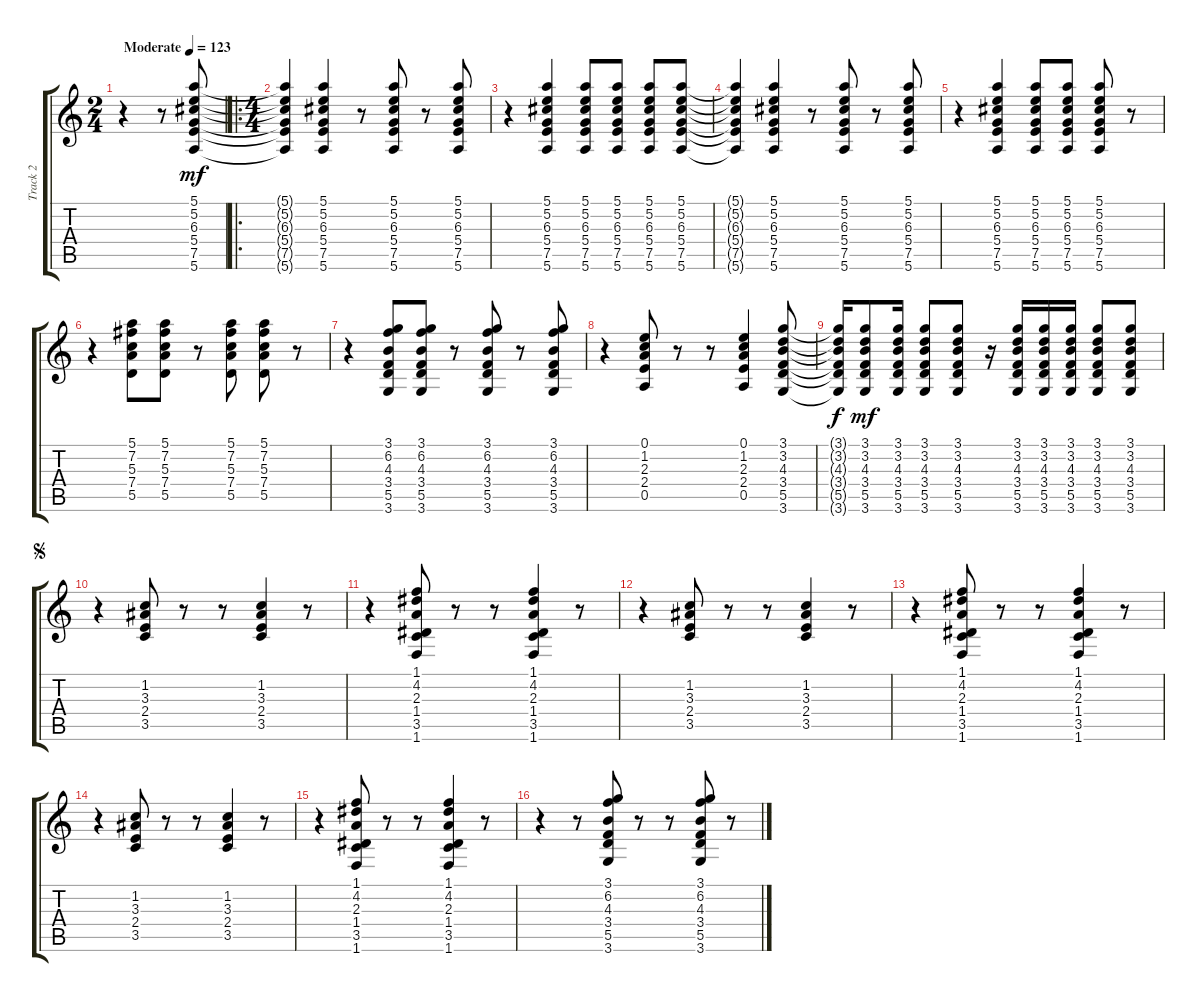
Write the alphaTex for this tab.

\track ("Track 2" "Track 2") {instrument electricguitarjazz}
\staff {score tabs}
\tuning (E4 B3 G3 D3 A2 E2) {hide}
\ts (2 4)
\tempo (123 "Moderate")
\clef g2
\ks c
r.4{dy mf instrument electricguitarjazz} r.8 (5.1 5.2 6.3 5.4 7.5 5.6).8 |
\ro
\ts (4 4)
(5.1{t} 5.2{t} 6.3{t} 5.4{t} 7.5{t} 5.6{t}).4 (5.1 5.2 6.3 5.4 7.5 5.6).4 r.8 (5.1 5.2 6.3 5.4 7.5 5.6).8 r.8 (5.1 5.2 6.3 5.4 7.5 5.6).8 |
r.4 (5.1 5.2 6.3 5.4 7.5 5.6).4 (5.1 5.2 6.3 5.4 7.5 5.6).8 (5.1 5.2 6.3 5.4 7.5 5.6).8 (5.1 5.2 6.3 5.4 7.5 5.6).8 (5.1 5.2 6.3 5.4 7.5 5.6).8 |
(5.1{t} 5.2{t} 6.3{t} 5.4{t} 7.5{t} 5.6{t}).4 (5.1 5.2 6.3 5.4 7.5 5.6).4 r.8 (5.1 5.2 6.3 5.4 7.5 5.6).8 r.8 (5.1 5.2 6.3 5.4 7.5 5.6).8 |
r.4 (5.1 5.2 6.3 5.4 7.5 5.6).4 (5.1 5.2 6.3 5.4 7.5 5.6).8 (5.1 5.2 6.3 5.4 7.5 5.6).8 (5.1 5.2 6.3 5.4 7.5 5.6).8 r.8 |
r.4 (5.1 7.2 5.3 7.4 5.5).8 (5.1 7.2 5.3 7.4 5.5).8 r.8 (5.1 7.2 5.3 7.4 5.5).8 (5.1 7.2 5.3 7.4 5.5).8 r.8 |
r.4 (3.1 6.2 4.3 3.4 5.5 3.6).8 (3.1 6.2 4.3 3.4 5.5 3.6).8 r.8 (3.1 6.2 4.3 3.4 5.5 3.6).8 r.8 (3.1 6.2 4.3 3.4 5.5 3.6).8 |
r.4 (0.1 1.2 2.3 2.4 0.5).8 r.8 r.8 (0.1 1.2 2.3 2.4 0.5).4 (3.1 3.2 4.3 3.4 5.5 3.6).8 |
(3.1{t} 3.2{t} 4.3{t} 3.4{t} 5.5{t} 3.6{t}).16{dy f} (3.1 3.2 4.3 3.4 5.5 3.6).8{dy mf} (3.1 3.2 4.3 3.4 5.5 3.6).16 (3.1 3.2 4.3 3.4 5.5 3.6).8 (3.1 3.2 4.3 3.4 5.5 3.6).8 r.16 (3.1 3.2 4.3 3.4 5.5 3.6).16 (3.1 3.2 4.3 3.4 5.5 3.6).16 (3.1 3.2 4.3 3.4 5.5 3.6).16 (3.1 3.2 4.3 3.4 5.5 3.6).8 (3.1 3.2 4.3 3.4 5.5 3.6).8 |
\jump segno
r.4 (1.2 3.3 2.4 3.5).8 r.8 r.8 (1.2 3.3 2.4 3.5).4 r.8 |
r.4 (1.1 4.2 2.3 1.4 3.5 1.6).8 r.8 r.8 (1.1 4.2 2.3 1.4 3.5 1.6).4 r.8 |
r.4 (1.2 3.3 2.4 3.5).8 r.8 r.8 (1.2 3.3 2.4 3.5).4 r.8 |
r.4 (1.1 4.2 2.3 1.4 3.5 1.6).8 r.8 r.8 (1.1 4.2 2.3 1.4 3.5 1.6).4 r.8 |
r.4 (1.2 3.3 2.4 3.5).8 r.8 r.8 (1.2 3.3 2.4 3.5).4 r.8 |
r.4 (1.1 4.2 2.3 1.4 3.5 1.6).8 r.8 r.8 (1.1 4.2 2.3 1.4 3.5 1.6).4 r.8 |
r.4 r.8 (3.1 6.2 4.3 3.4 5.5 3.6).8 r.8 r.8 (3.1 6.2 4.3 3.4 5.5 3.6).8 r.8
